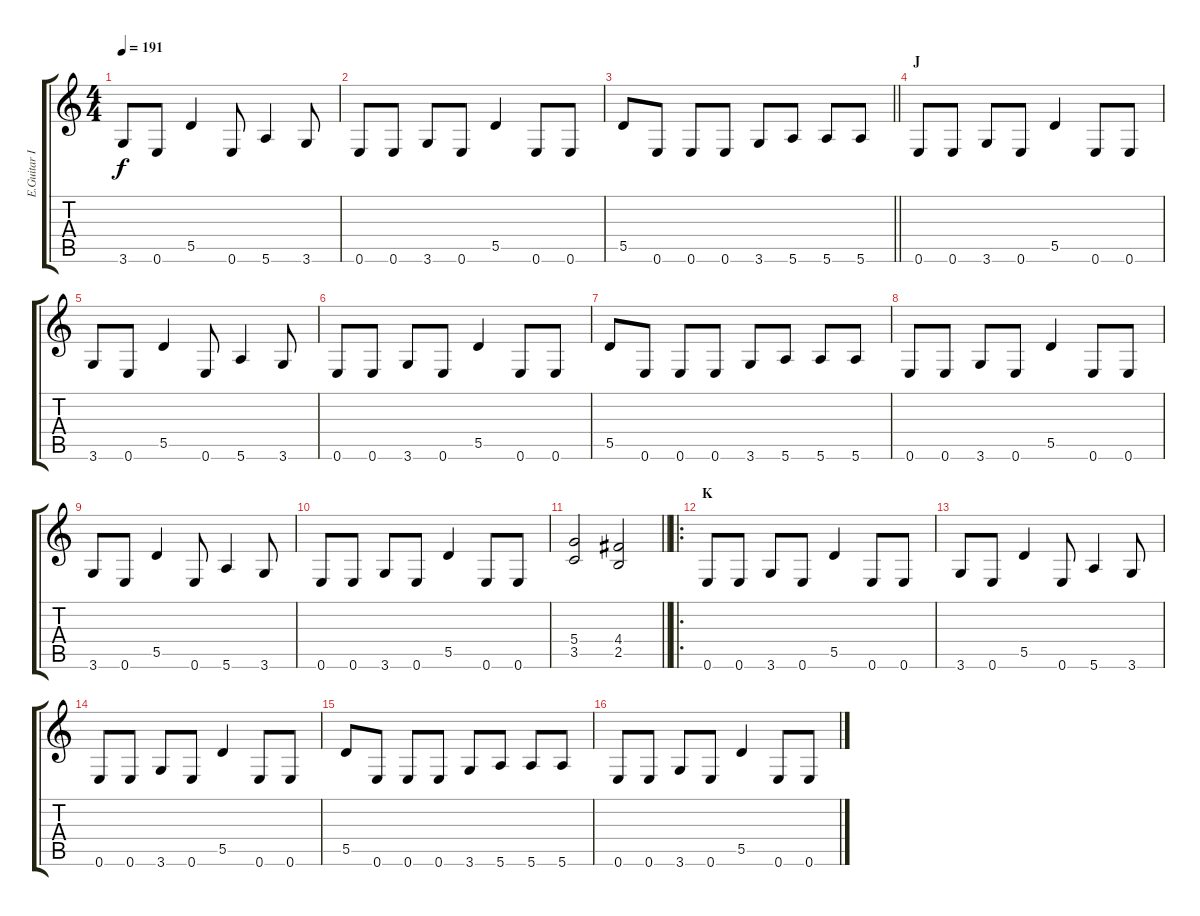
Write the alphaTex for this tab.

\track ("E.Guitar I" "E.Guitar I") {instrument distortionguitar}
\staff {score tabs}
\tuning (E4 B3 G3 D3 A2 E2) {hide}
\ts (4 4)
\tempo 191
\clef g2
\ks c
3.6.8{dy f} 0.6.8 5.5.4 0.6.8 5.6.4 3.6.8 |
0.6.8 0.6.8 3.6.8 0.6.8 5.5.4 0.6.8 0.6.8 |
\barLineRight lightlight
5.5.8 0.6.8 0.6.8 0.6.8 3.6.8 5.6.8 5.6.8 5.6.8 |
\section ("" "J")
0.6.8 0.6.8 3.6.8 0.6.8 5.5.4 0.6.8 0.6.8 |
3.6.8 0.6.8 5.5.4 0.6.8 5.6.4 3.6.8 |
0.6.8 0.6.8 3.6.8 0.6.8 5.5.4 0.6.8 0.6.8 |
5.5.8 0.6.8 0.6.8 0.6.8 3.6.8 5.6.8 5.6.8 5.6.8 |
0.6.8 0.6.8 3.6.8 0.6.8 5.5.4 0.6.8 0.6.8 |
3.6.8 0.6.8 5.5.4 0.6.8 5.6.4 3.6.8 |
0.6.8 0.6.8 3.6.8 0.6.8 5.5.4 0.6.8 0.6.8 |
\barLineRight lightlight
(5.4 3.5).2 (4.4 2.5).2 |
\ro
\section ("" "K")
0.6.8 0.6.8 3.6.8 0.6.8 5.5.4 0.6.8 0.6.8 |
3.6.8 0.6.8 5.5.4 0.6.8 5.6.4 3.6.8 |
0.6.8 0.6.8 3.6.8 0.6.8 5.5.4 0.6.8 0.6.8 |
5.5.8 0.6.8 0.6.8 0.6.8 3.6.8 5.6.8 5.6.8 5.6.8 |
0.6.8 0.6.8 3.6.8 0.6.8 5.5.4 0.6.8 0.6.8
